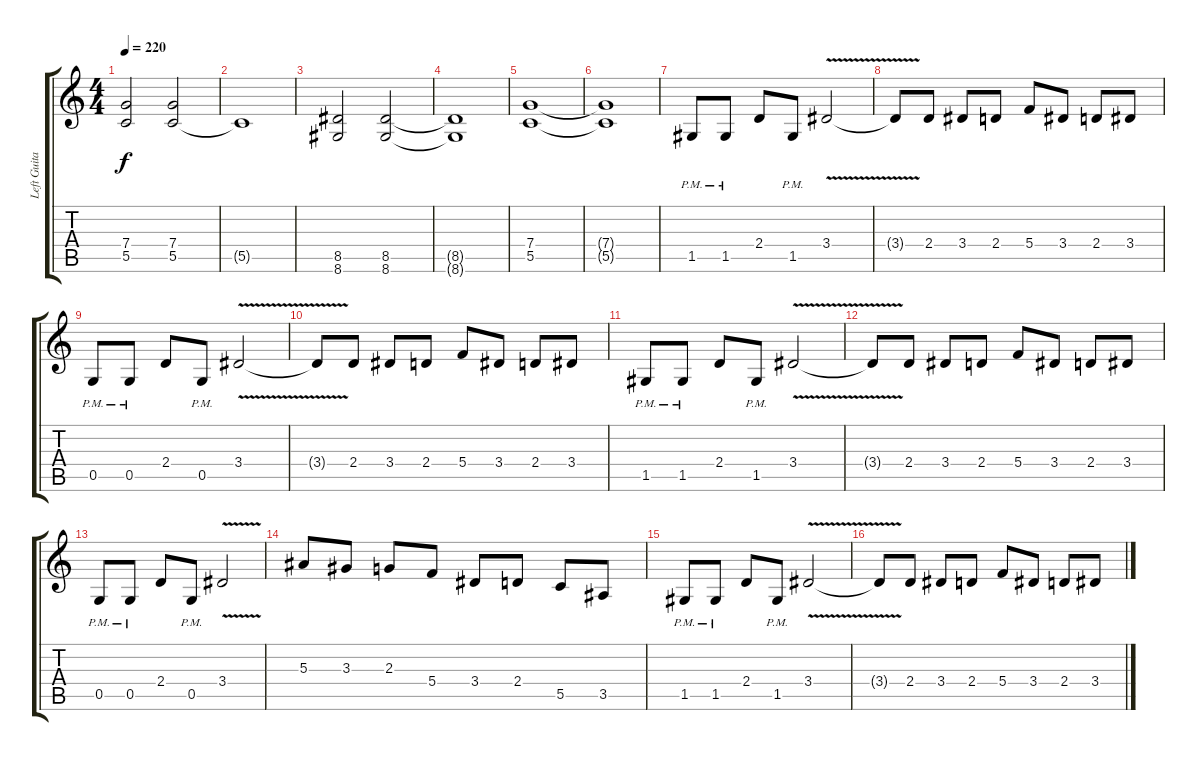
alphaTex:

\track ("Left Guitar" "Left Guita") {instrument distortionguitar}
\staff {score tabs}
\tuning (D4 A3 F3 C3 G2 C2) {hide}
\ts (4 4)
\tempo 220
\clef g2
\ks c
(7.4 5.5).2{dy f} (7.4 5.5).2 |
5.5{t}.1 |
(8.5 8.6).2 (8.5 8.6).2 |
(8.5{t} 8.6{t}).1 |
(7.4 5.5).1 |
(7.4{t} 5.5{t}).1 |
1.5{pm}.8 1.5{pm}.8 2.4.8 1.5{pm}.8 3.4{v}.2 |
3.4{t}.8 2.4.8 3.4.8 2.4.8 5.4.8 3.4.8 2.4.8 3.4.8 |
0.5{pm}.8 0.5{pm}.8 2.4.8 0.5{pm}.8 3.4{v}.2 |
3.4{t}.8 2.4.8 3.4.8 2.4.8 5.4.8 3.4.8 2.4.8 3.4.8 |
1.5{pm}.8 1.5{pm}.8 2.4.8 1.5{pm}.8 3.4{v}.2 |
3.4{t}.8 2.4.8 3.4.8 2.4.8 5.4.8 3.4.8 2.4.8 3.4.8 |
0.5{pm}.8 0.5{pm}.8 2.4.8 0.5{pm}.8 3.4{v}.2 |
5.3.8 3.3.8 2.3.8 5.4.8 3.4.8 2.4.8 5.5.8 3.5.8 |
1.5{pm}.8 1.5{pm}.8 2.4.8 1.5{pm}.8 3.4{v}.2 |
3.4{t}.8 2.4.8 3.4.8 2.4.8 5.4.8 3.4.8 2.4.8 3.4.8
